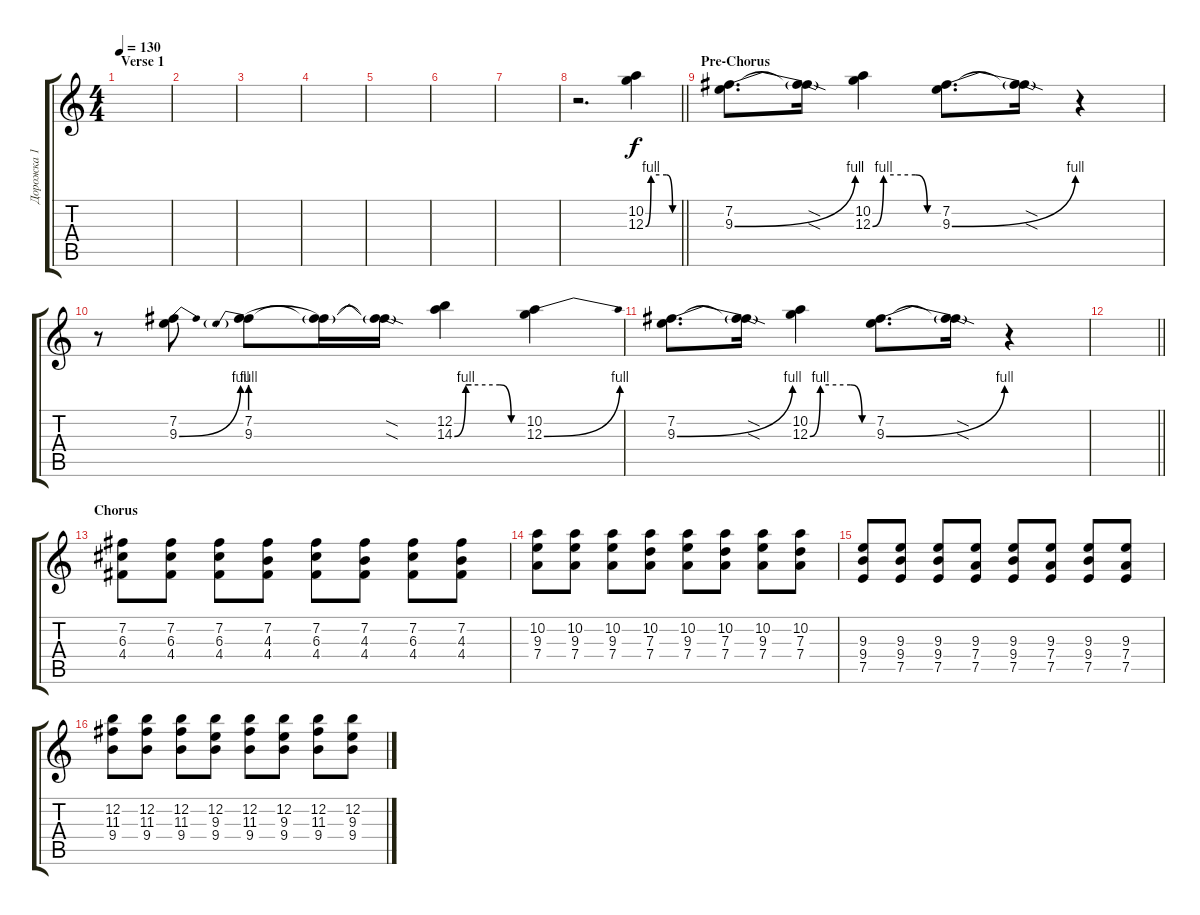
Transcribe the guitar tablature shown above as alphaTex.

\track ("Дорожка 1" "Дорожка 1") {instrument distortionguitar}
\staff {score tabs}
\tuning (E4 B3 G3 D3 A2 E2) {hide}
\ts (4 4)
\section ("" "Verse 1")
\tempo 130
\clef g2
\ks c
|
|
|
|
|
|
|
\barLineRight lightlight
r.2{d} (10.2 12.3{be (custom 0 0 10 4 39 4 50 0 60 0)}).4 |
\section ("" "Pre-Chorus")
(7.2 9.3{be (bend 0 0 60 4)}).8{d} (7.2{sod t} 9.3{sod t}).16 (10.2 12.3{be (custom 0 0 10 4 39 4 50 0 60 0)}).4 (7.2 9.3{be (bend 0 0 60 4)}).8{d} (7.2{sod t} 9.3{sod t}).16 r.4 |
r.8 (7.2 9.3{be (bend 0 0 60 4)}).8 (7.2 9.3{be (prebend 0 4 60 4)}).8 (7.2{t} 9.3{t}).16 (7.2{sod t} 9.3{sod t}).16 (12.2 14.3{be (custom 0 0 10 4 15 4 40 4 50 0 60 0)}).4 (10.2 12.3{be (bend 0 0 60 4)}).4 |
(7.2 9.3{be (bend 0 0 60 4)}).8{d} (7.2{sod t} 9.3{sod t}).16 (10.2 12.3{be (custom 0 0 10 4 39 4 50 0 60 0)}).4 (7.2 9.3{be (bend 0 0 60 4)}).8{d} (7.2{sod t} 9.3{sod t}).16 r.4 |
\barLineRight lightlight
|
\section ("" "Chorus")
(7.2 6.3 4.4).8 (7.2 6.3 4.4).8 (7.2 6.3 4.4).8 (7.2 4.3 4.4).8 (7.2 6.3 4.4).8 (7.2 4.3 4.4).8 (7.2 6.3 4.4).8 (7.2 4.3 4.4).8 |
(10.2 9.3 7.4).8 (10.2 9.3 7.4).8 (10.2 9.3 7.4).8 (10.2 7.3 7.4).8 (10.2 9.3 7.4).8 (10.2 7.3 7.4).8 (10.2 9.3 7.4).8 (10.2 7.3 7.4).8 |
(9.3 9.4 7.5).8 (9.3 9.4 7.5).8 (9.3 9.4 7.5).8 (9.3 7.4 7.5).8 (9.3 9.4 7.5).8 (9.3 7.4 7.5).8 (9.3 9.4 7.5).8 (9.3 7.4 7.5).8 |
(12.2 11.3 9.4).8 (12.2 11.3 9.4).8 (12.2 11.3 9.4).8 (12.2 9.3 9.4).8 (12.2 11.3 9.4).8 (12.2 9.3 9.4).8 (12.2 11.3 9.4).8 (12.2 9.3 9.4).8
